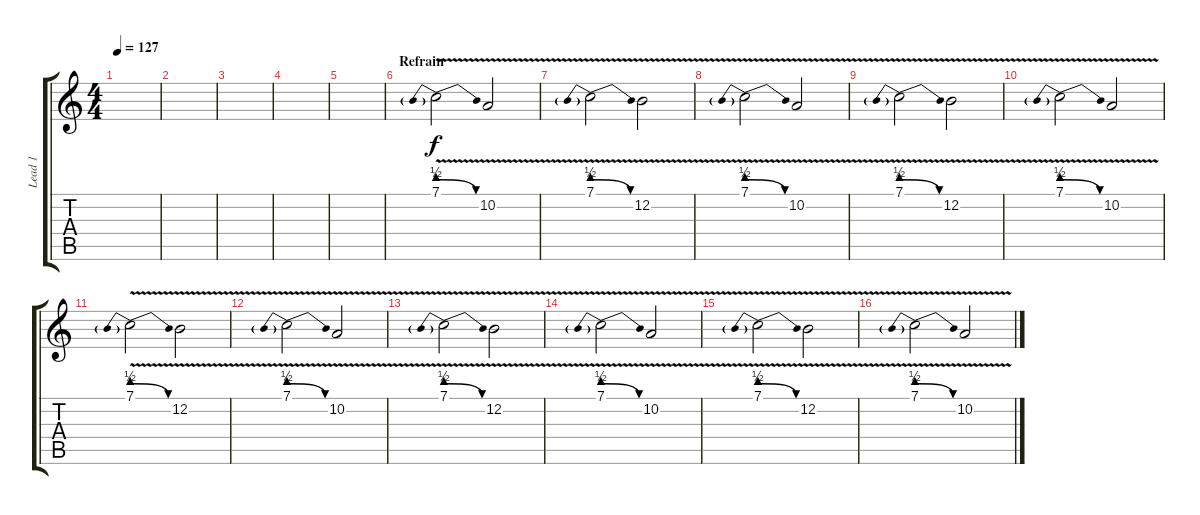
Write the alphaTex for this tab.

\track ("Lead 1" "Lead 1") {instrument lead2sawtooth}
\staff {score tabs}
\tuning (E4 B3 G3 D3 A2 E2) {hide}
\ts (4 4)
\tempo 127
\clef g2
\ks c
|
|
|
|
|
\section ("" "Refrain")
7.1{be (prebendrelease 0 2 60 0) v}.2{volume 6} 10.2{v}.2 |
7.1{be (prebendrelease 0 2 60 0) v}.2 12.2{v}.2 |
7.1{be (prebendrelease 0 2 60 0) v}.2 10.2{v}.2 |
7.1{be (prebendrelease 0 2 60 0) v}.2 12.2{v}.2 |
7.1{be (prebendrelease 0 2 60 0) v}.2{volume 6} 10.2{v}.2 |
7.1{be (prebendrelease 0 2 60 0) v}.2 12.2{v}.2 |
7.1{be (prebendrelease 0 2 60 0) v}.2 10.2{v}.2 |
7.1{be (prebendrelease 0 2 60 0) v}.2 12.2{v}.2 |
7.1{be (prebendrelease 0 2 60 0) v}.2{volume 6} 10.2{v}.2 |
7.1{be (prebendrelease 0 2 60 0) v}.2 12.2{v}.2 |
7.1{be (prebendrelease 0 2 60 0) v}.2 10.2{v}.2
